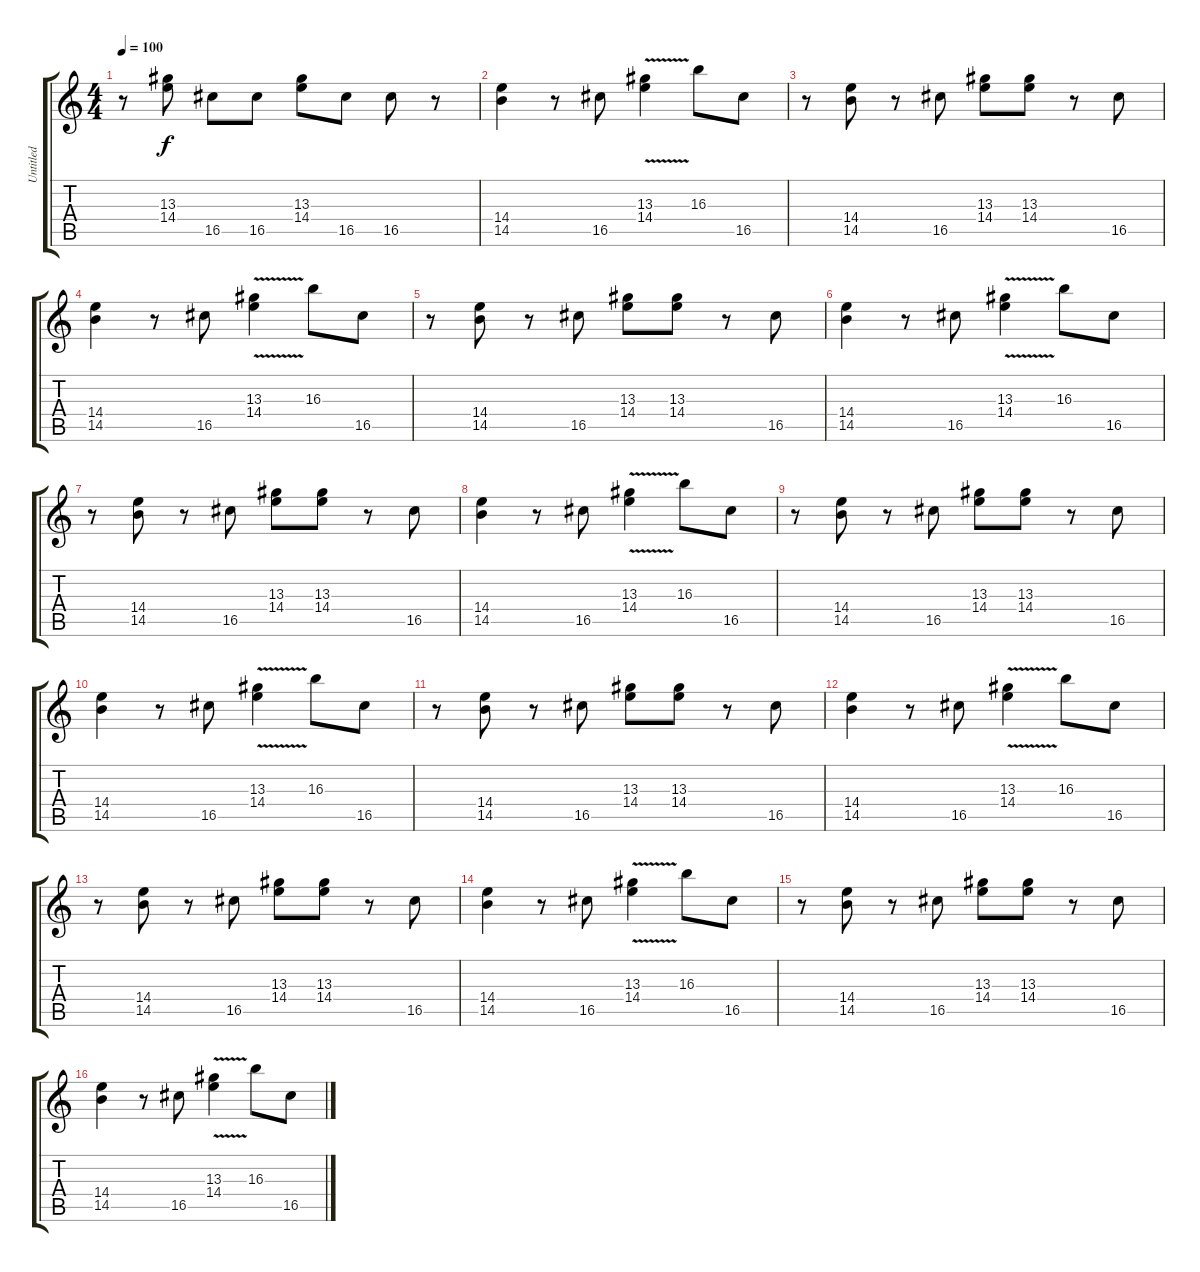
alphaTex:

\track ("Untitled" "Untitled") {instrument electricguitarjazz}
\staff {score tabs}
\tuning (E4 B3 G3 D3 A2 E2) {hide}
\ts (4 4)
\tempo 100
\clef g2
\ks c
r.8{dy f} (13.3 14.4).8 16.5.8 16.5.8 (13.3 14.4).8 16.5.8 16.5.8 r.8 |
(14.4 14.5).4 r.8 16.5.8 (13.3{v} 14.4{v}).4 16.3.8 16.5.8 |
r.8 (14.4 14.5).8 r.8 16.5.8 (13.3 14.4).8 (13.3 14.4).8 r.8 16.5.8 |
(14.4 14.5).4 r.8 16.5.8 (13.3{v} 14.4{v}).4 16.3.8 16.5.8 |
r.8 (14.4 14.5).8 r.8 16.5.8 (13.3 14.4).8 (13.3 14.4).8 r.8 16.5.8 |
(14.4 14.5).4 r.8 16.5.8 (13.3{v} 14.4{v}).4 16.3.8 16.5.8 |
r.8 (14.4 14.5).8 r.8 16.5.8 (13.3 14.4).8 (13.3 14.4).8 r.8 16.5.8 |
(14.4 14.5).4 r.8 16.5.8 (13.3{v} 14.4{v}).4 16.3.8 16.5.8 |
r.8 (14.4 14.5).8 r.8 16.5.8 (13.3 14.4).8 (13.3 14.4).8 r.8 16.5.8 |
(14.4 14.5).4 r.8 16.5.8 (13.3{v} 14.4{v}).4 16.3.8 16.5.8 |
r.8 (14.4 14.5).8 r.8 16.5.8 (13.3 14.4).8 (13.3 14.4).8 r.8 16.5.8 |
(14.4 14.5).4 r.8 16.5.8 (13.3{v} 14.4{v}).4 16.3.8 16.5.8 |
r.8 (14.4 14.5).8 r.8 16.5.8 (13.3 14.4).8 (13.3 14.4).8 r.8 16.5.8 |
(14.4 14.5).4 r.8 16.5.8 (13.3{v} 14.4{v}).4 16.3.8 16.5.8 |
r.8 (14.4 14.5).8 r.8 16.5.8 (13.3 14.4).8 (13.3 14.4).8 r.8 16.5.8 |
(14.4 14.5).4 r.8 16.5.8 (13.3{v} 14.4{v}).4 16.3.8 16.5.8
